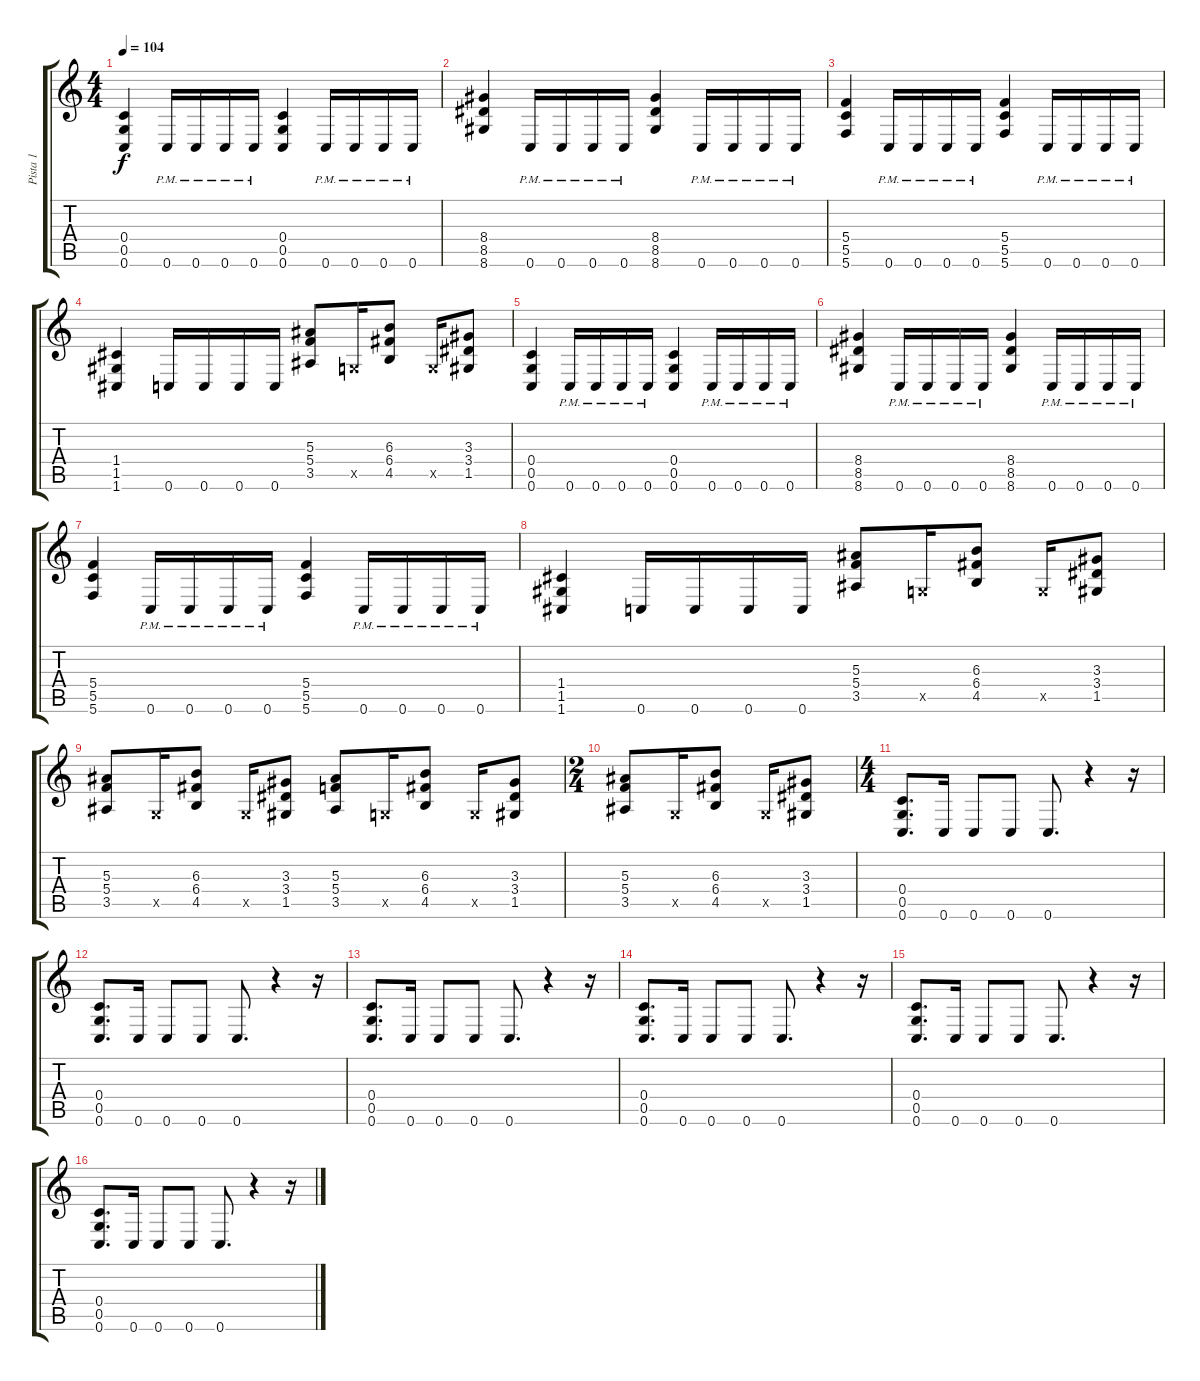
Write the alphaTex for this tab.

\track ("Pista 1" "Pista 1") {instrument distortionguitar}
\staff {score tabs}
\tuning (D4 A3 F3 C3 G2 C2) {hide}
\ts (4 4)
\tempo 104
\clef g2
\ks c
(0.4 0.5 0.6).4{dy f} 0.6{pm}.16 0.6{pm}.16 0.6{pm}.16 0.6{pm}.16 (0.4 0.5 0.6).4 0.6{pm}.16 0.6{pm}.16 0.6{pm}.16 0.6{pm}.16 |
(8.4 8.5 8.6).4 0.6{pm}.16 0.6{pm}.16 0.6{pm}.16 0.6{pm}.16 (8.4 8.5 8.6).4 0.6{pm}.16 0.6{pm}.16 0.6{pm}.16 0.6{pm}.16 |
(5.4 5.5 5.6).4 0.6{pm}.16 0.6{pm}.16 0.6{pm}.16 0.6{pm}.16 (5.4 5.5 5.6).4 0.6{pm}.16 0.6{pm}.16 0.6{pm}.16 0.6{pm}.16 |
(1.4 1.5 1.6).4 0.6.16 0.6.16 0.6.16 0.6.16 (5.3 5.4 3.5).8 0.5{x}.16 (6.3 6.4 4.5).8 0.5{x}.16 (3.3 3.4 1.5).8 |
(0.4 0.5 0.6).4 0.6{pm}.16 0.6{pm}.16 0.6{pm}.16 0.6{pm}.16 (0.4 0.5 0.6).4 0.6{pm}.16 0.6{pm}.16 0.6{pm}.16 0.6{pm}.16 |
(8.4 8.5 8.6).4 0.6{pm}.16 0.6{pm}.16 0.6{pm}.16 0.6{pm}.16 (8.4 8.5 8.6).4 0.6{pm}.16 0.6{pm}.16 0.6{pm}.16 0.6{pm}.16 |
(5.4 5.5 5.6).4 0.6{pm}.16 0.6{pm}.16 0.6{pm}.16 0.6{pm}.16 (5.4 5.5 5.6).4 0.6{pm}.16 0.6{pm}.16 0.6{pm}.16 0.6{pm}.16 |
(1.4 1.5 1.6).4 0.6.16 0.6.16 0.6.16 0.6.16 (5.3 5.4 3.5).8 0.5{x}.16 (6.3 6.4 4.5).8 0.5{x}.16 (3.3 3.4 1.5).8 |
(5.3 5.4 3.5).8 0.5{x}.16 (6.3 6.4 4.5).8 0.5{x}.16 (3.3 3.4 1.5).8 (5.3 5.4 3.5).8 0.5{x}.16 (6.3 6.4 4.5).8 0.5{x}.16 (3.3 3.4 1.5).8 |
\ts (2 4)
(5.3 5.4 3.5).8 0.5{x}.16 (6.3 6.4 4.5).8 0.5{x}.16 (3.3 3.4 1.5).8 |
\ts (4 4)
(0.4 0.5 0.6).8{d} 0.6.16 0.6.8 0.6.8 0.6.8{d} r.4 r.16 |
(0.4 0.5 0.6).8{d} 0.6.16 0.6.8 0.6.8 0.6.8{d} r.4 r.16 |
(0.4 0.5 0.6).8{d} 0.6.16 0.6.8 0.6.8 0.6.8{d} r.4 r.16 |
(0.4 0.5 0.6).8{d} 0.6.16 0.6.8 0.6.8 0.6.8{d} r.4 r.16 |
(0.4 0.5 0.6).8{d} 0.6.16 0.6.8 0.6.8 0.6.8{d} r.4 r.16 |
(0.4 0.5 0.6).8{d} 0.6.16 0.6.8 0.6.8 0.6.8{d} r.4 r.16
